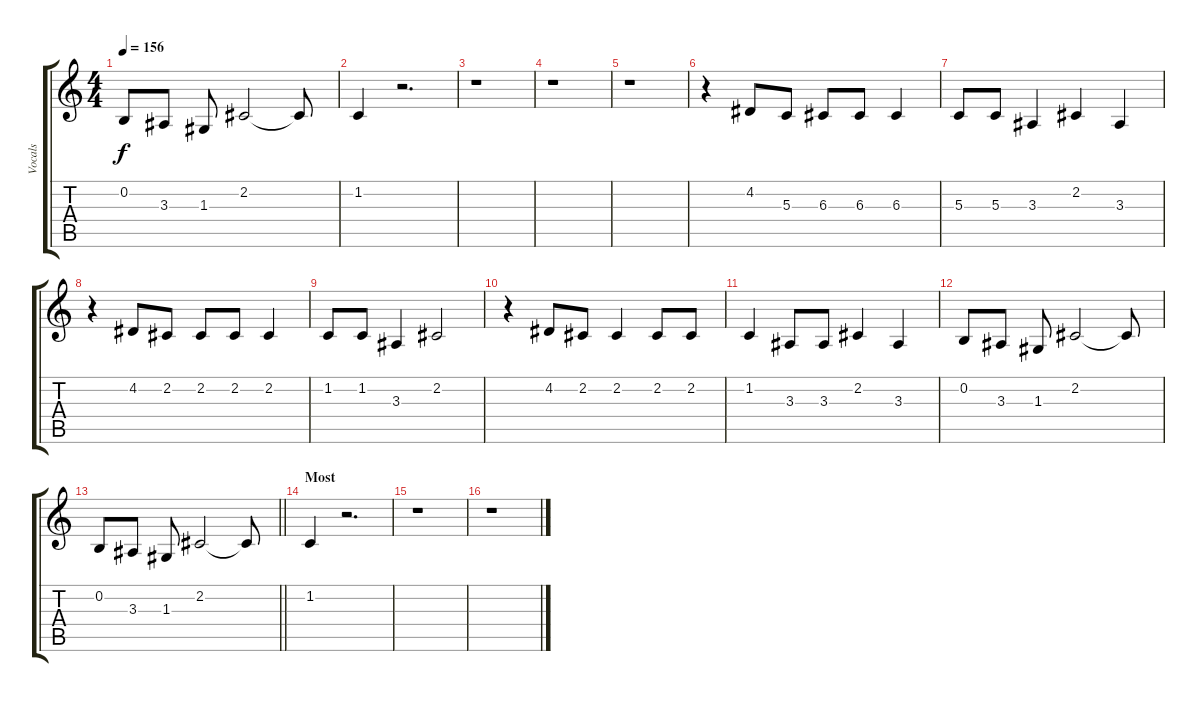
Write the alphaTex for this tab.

\track ("Vocals" "Vocals") {instrument synthstrings1}
\staff {score tabs}
\tuning (E4 B3 G3 D3 A2 E2) {hide}
\ts (4 4)
\tempo 156
\clef g2
\ks c
0.2.8{dy f} 3.3.8 1.3.8 2.2.2 2.2{t}.8 |
1.2.4 r.2{d} |
r.1 |
r.1 |
r.1 |
r.4 4.2.8 5.3.8 6.3.8 6.3.8 6.3.4 |
5.3.8 5.3.8 3.3.4 2.2.4 3.3.4 |
r.4 4.2.8 2.2.8 2.2.8 2.2.8 2.2.4 |
1.2.8 1.2.8 3.3.4 2.2.2 |
r.4 4.2.8 2.2.8 2.2.4 2.2.8 2.2.8 |
1.2.4 3.3.8 3.3.8 2.2.4 3.3.4 |
0.2.8 3.3.8 1.3.8 2.2.2 2.2{t}.8 |
\barLineRight lightlight
0.2.8 3.3.8 1.3.8 2.2.2 2.2{t}.8 |
\section ("" "Most")
1.2.4 r.2{d} |
r.1 |
r.1
